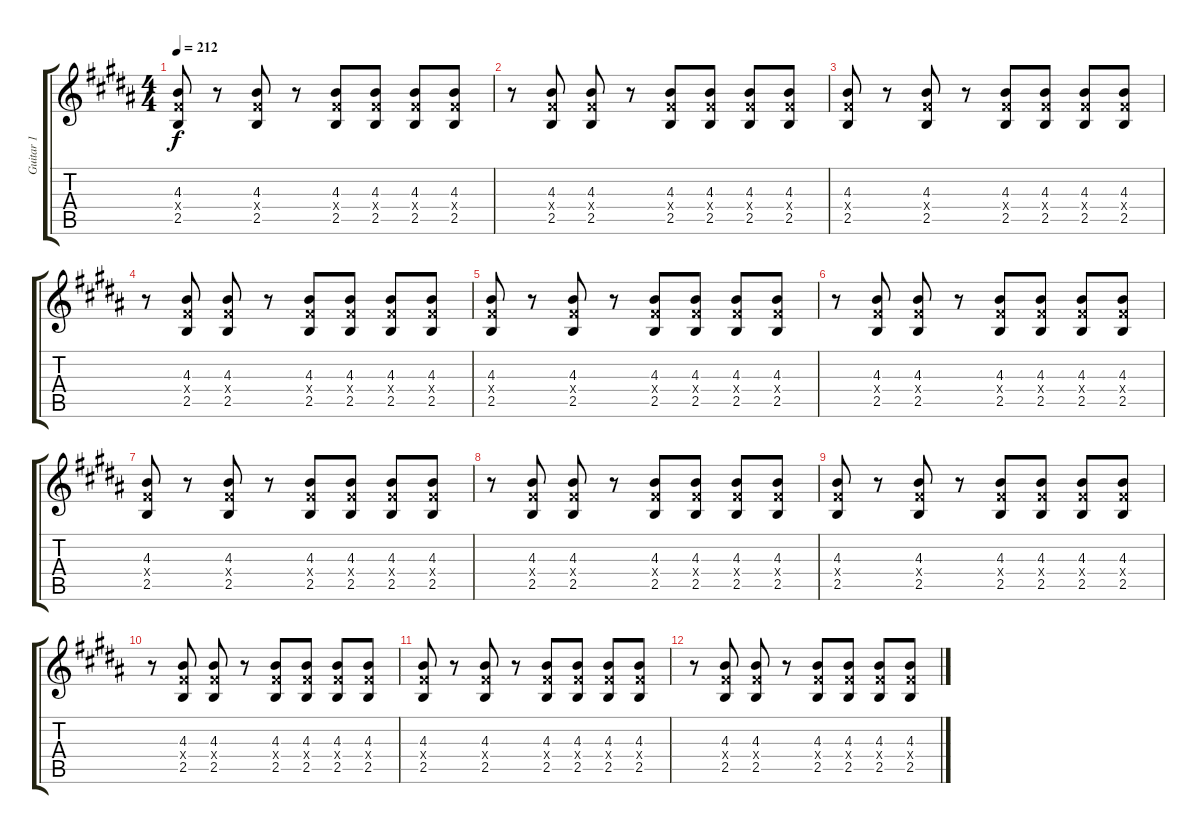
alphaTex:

\track ("Guitar 1" "Guitar 1") {instrument distortionguitar}
\staff {score tabs}
\tuning (E4 B3 G3 D3 A2 E2) {hide}
\ts (4 4)
\tempo 212
\clef g2
\ks b
(4.3 4.4{x} 2.5).8{dy f} r.8 (4.3 4.4{x} 2.5).8 r.8 (4.3 4.4{x} 2.5).8 (4.3 4.4{x} 2.5).8 (4.3 4.4{x} 2.5).8 (4.3 4.4{x} 2.5).8 |
\ks g#minor
r.8 (4.3 4.4{x} 2.5).8 (4.3 4.4{x} 2.5).8 r.8 (4.3 4.4{x} 2.5).8 (4.3 4.4{x} 2.5).8 (4.3 4.4{x} 2.5).8 (4.3 4.4{x} 2.5).8 |
(4.3 4.4{x} 2.5).8 r.8 (4.3 4.4{x} 2.5).8 r.8 (4.3 4.4{x} 2.5).8 (4.3 4.4{x} 2.5).8 (4.3 4.4{x} 2.5).8 (4.3 4.4{x} 2.5).8 |
r.8 (4.3 4.4{x} 2.5).8 (4.3 4.4{x} 2.5).8 r.8 (4.3 4.4{x} 2.5).8 (4.3 4.4{x} 2.5).8 (4.3 4.4{x} 2.5).8 (4.3 4.4{x} 2.5).8 |
\ks b
(4.3 4.4{x} 2.5).8 r.8 (4.3 4.4{x} 2.5).8 r.8 (4.3 4.4{x} 2.5).8 (4.3 4.4{x} 2.5).8 (4.3 4.4{x} 2.5).8 (4.3 4.4{x} 2.5).8 |
\ks g#minor
r.8 (4.3 4.4{x} 2.5).8 (4.3 4.4{x} 2.5).8 r.8 (4.3 4.4{x} 2.5).8 (4.3 4.4{x} 2.5).8 (4.3 4.4{x} 2.5).8 (4.3 4.4{x} 2.5).8 |
(4.3 4.4{x} 2.5).8 r.8 (4.3 4.4{x} 2.5).8 r.8 (4.3 4.4{x} 2.5).8 (4.3 4.4{x} 2.5).8 (4.3 4.4{x} 2.5).8 (4.3 4.4{x} 2.5).8 |
r.8 (4.3 4.4{x} 2.5).8 (4.3 4.4{x} 2.5).8 r.8 (4.3 4.4{x} 2.5).8 (4.3 4.4{x} 2.5).8 (4.3 4.4{x} 2.5).8 (4.3 4.4{x} 2.5).8 |
\ks b
(4.3 4.4{x} 2.5).8 r.8 (4.3 4.4{x} 2.5).8 r.8 (4.3 4.4{x} 2.5).8 (4.3 4.4{x} 2.5).8 (4.3 4.4{x} 2.5).8 (4.3 4.4{x} 2.5).8 |
\ks g#minor
r.8 (4.3 4.4{x} 2.5).8 (4.3 4.4{x} 2.5).8 r.8 (4.3 4.4{x} 2.5).8 (4.3 4.4{x} 2.5).8 (4.3 4.4{x} 2.5).8 (4.3 4.4{x} 2.5).8 |
(4.3 4.4{x} 2.5).8 r.8 (4.3 4.4{x} 2.5).8 r.8 (4.3 4.4{x} 2.5).8 (4.3 4.4{x} 2.5).8 (4.3 4.4{x} 2.5).8 (4.3 4.4{x} 2.5).8 |
r.8 (4.3 4.4{x} 2.5).8 (4.3 4.4{x} 2.5).8 r.8 (4.3 4.4{x} 2.5).8 (4.3 4.4{x} 2.5).8 (4.3 4.4{x} 2.5).8 (4.3 4.4{x} 2.5).8
